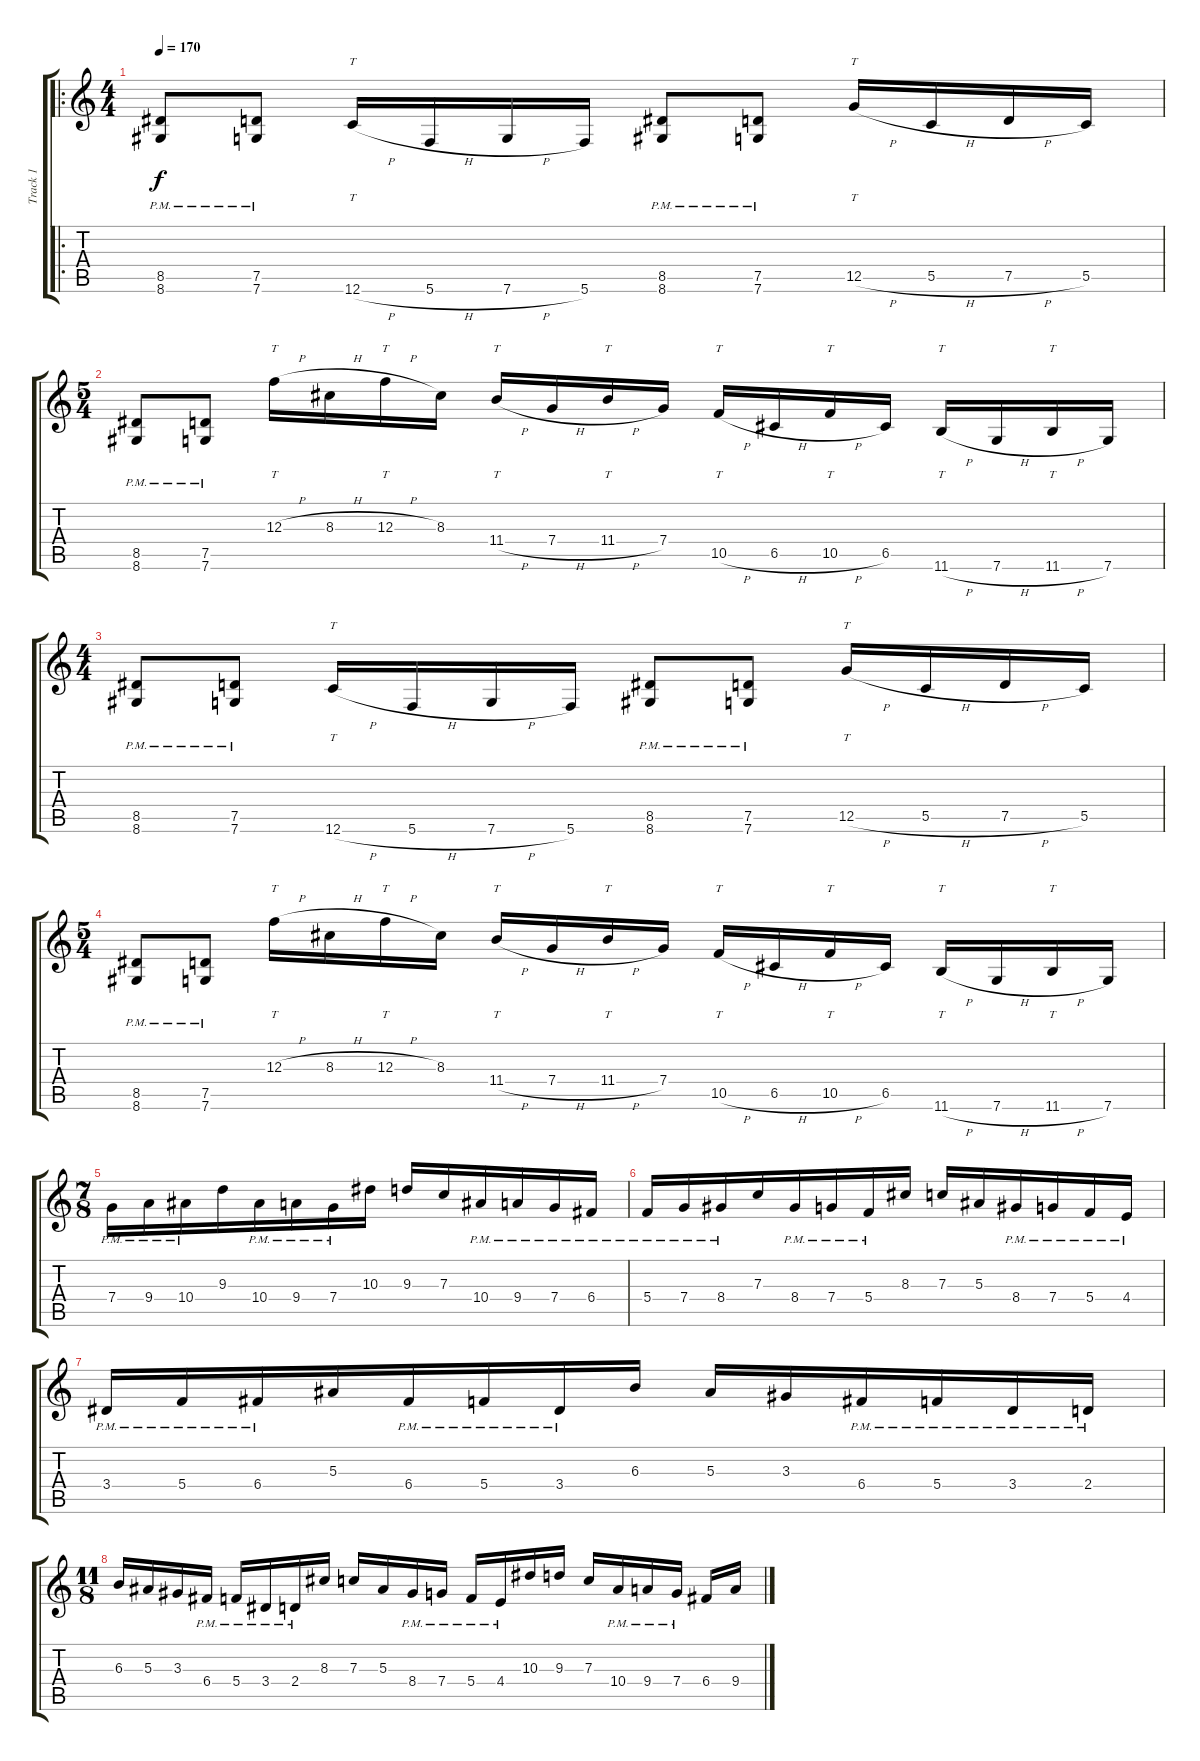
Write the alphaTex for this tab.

\track ("Track 1" "Track 1") {instrument overdrivenguitar}
\staff {score tabs}
\tuning (D4 A3 F3 C3 G2 C2) {hide}
\ro
\ts (4 4)
\tempo 170
\clef g2
\ks c
(8.5{pm} 8.6{pm}).8{dy f} (7.5{pm} 7.6{pm}).8 12.6{h}.16{tt} 5.6{h}.16 7.6{h}.16 5.6.16 (8.5{pm} 8.6{pm}).8 (7.5{pm} 7.6{pm}).8 12.5{h}.16{tt} 5.5{h}.16 7.5{h}.16 5.5.16 |
\ts (5 4)
(8.5{pm} 8.6{pm}).8 (7.5{pm} 7.6{pm}).8 12.3{h}.16{tt} 8.3{h}.16 12.3{h}.16{tt} 8.3.16 11.4{h}.16{tt} 7.4{h}.16 11.4{h}.16{tt} 7.4.16 10.5{h}.16{tt} 6.5{h}.16 10.5{h}.16{tt} 6.5.16 11.6{h}.16{tt} 7.6{h}.16 11.6{h}.16{tt} 7.6.16 |
\ts (4 4)
(8.5{pm} 8.6{pm}).8 (7.5{pm} 7.6{pm}).8 12.6{h}.16{tt} 5.6{h}.16 7.6{h}.16 5.6.16 (8.5{pm} 8.6{pm}).8 (7.5{pm} 7.6{pm}).8 12.5{h}.16{tt} 5.5{h}.16 7.5{h}.16 5.5.16 |
\ts (5 4)
(8.5{pm} 8.6{pm}).8 (7.5{pm} 7.6{pm}).8 12.3{h}.16{tt} 8.3{h}.16 12.3{h}.16{tt} 8.3.16 11.4{h}.16{tt} 7.4{h}.16 11.4{h}.16{tt} 7.4.16 10.5{h}.16{tt} 6.5{h}.16 10.5{h}.16{tt} 6.5.16 11.6{h}.16{tt} 7.6{h}.16 11.6{h}.16{tt} 7.6.16 |
\ts (7 8)
7.4{pm}.16 9.4{pm}.16 10.4{pm}.16 9.3.16 10.4{pm}.16 9.4{pm}.16 7.4{pm}.16 10.3.16 9.3.16 7.3.16 10.4{pm}.16 9.4{pm}.16 7.4{pm}.16 6.4{pm}.16 |
5.4{pm}.16 7.4{pm}.16 8.4{pm}.16 7.3.16 8.4{pm}.16 7.4{pm}.16 5.4{pm}.16 8.3.16 7.3.16 5.3.16 8.4{pm}.16 7.4{pm}.16 5.4{pm}.16 4.4{pm}.16 |
3.4{pm}.16 5.4{pm}.16 6.4{pm}.16 5.3.16 6.4{pm}.16 5.4{pm}.16 3.4{pm}.16 6.3.16 5.3.16 3.3.16 6.4{pm}.16 5.4{pm}.16 3.4{pm}.16 2.4{pm}.16 |
\ts (11 8)
6.3.16 5.3.16 3.3.16 6.4{pm}.16 5.4{pm}.16 3.4{pm}.16 2.4{pm}.16 8.3.16 7.3.16 5.3.16 8.4{pm}.16 7.4{pm}.16 5.4{pm}.16 4.4{pm}.16 10.3.16 9.3.16 7.3.16 10.4{pm}.16 9.4{pm}.16 7.4{pm}.16 6.4.16 9.4.16
